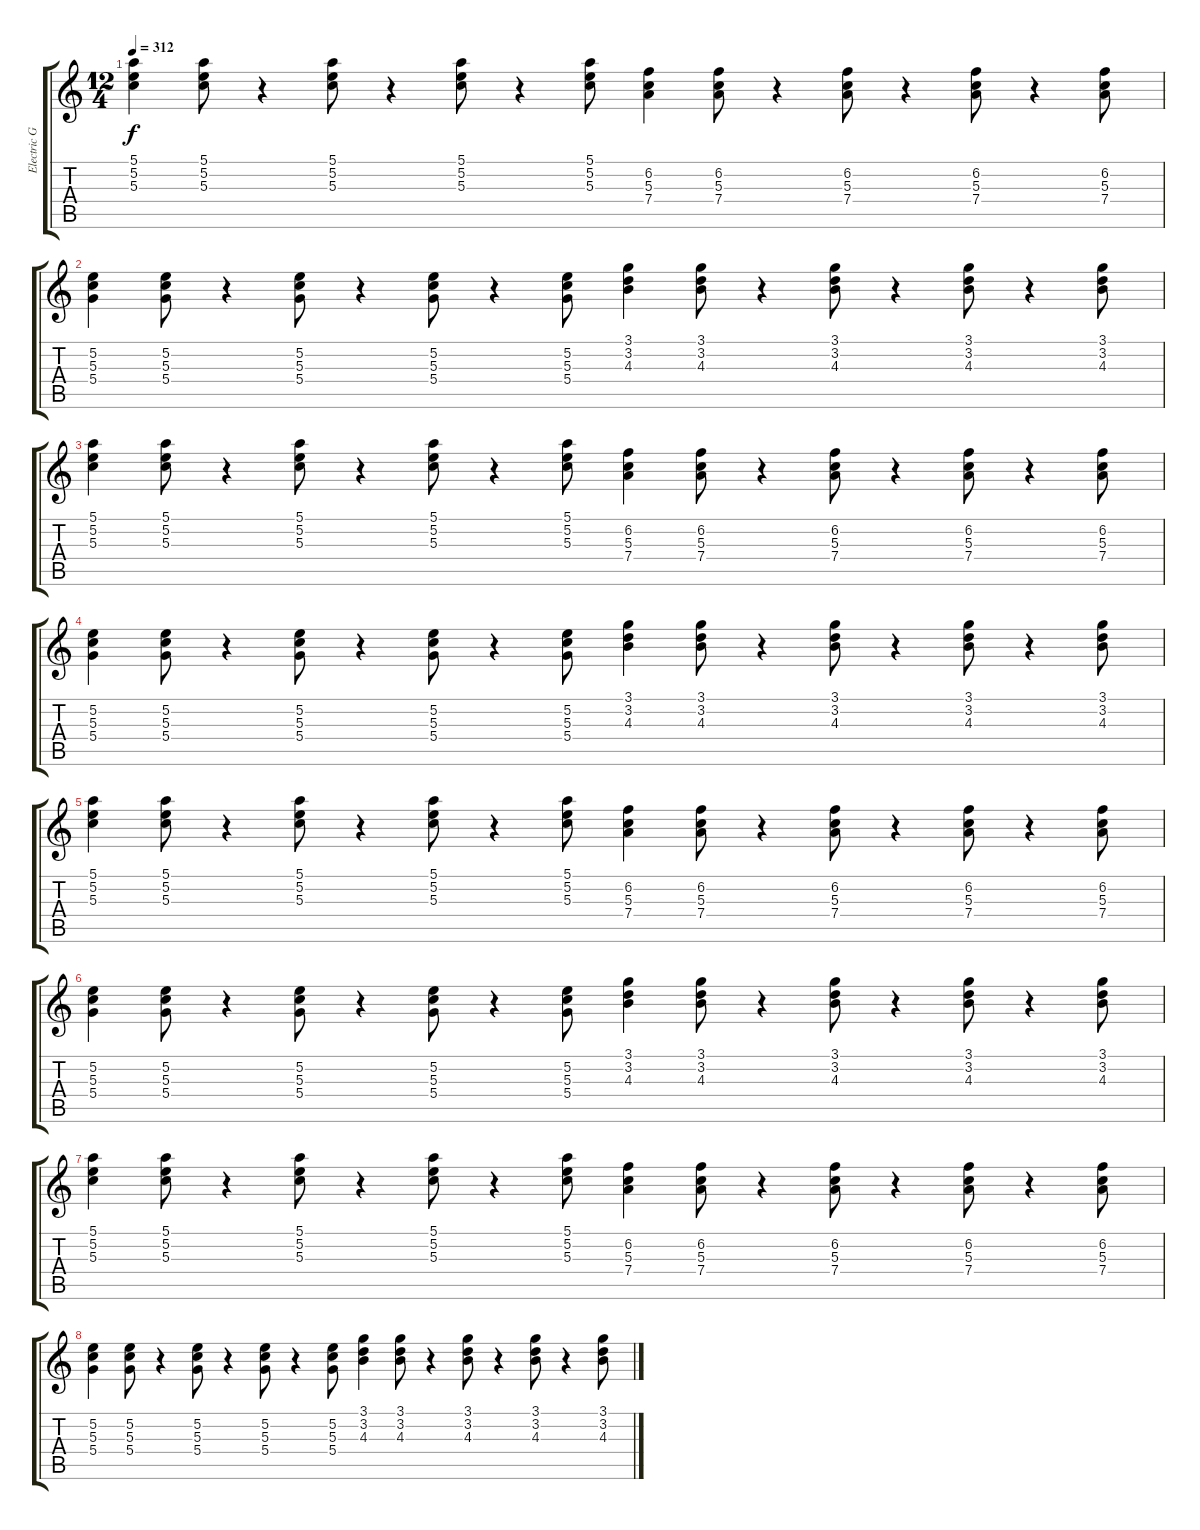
\track ("Electric Guitar" "Electric G") {instrument electricguitarclean}
\staff {score tabs}
\tuning (E4 B3 G3 D3 A2 E2) {hide}
\ts (12 4)
\tempo 312
\clef g2
\ks c
(5.1 5.2 5.3).4{dy f} (5.1 5.2 5.3).8 r.4 (5.1 5.2 5.3).8 r.4 (5.1 5.2 5.3).8 r.4 (5.1 5.2 5.3).8 (6.2 5.3 7.4).4 (6.2 5.3 7.4).8 r.4 (6.2 5.3 7.4).8 r.4 (6.2 5.3 7.4).8 r.4 (6.2 5.3 7.4).8 |
(5.2 5.3 5.4).4 (5.2 5.3 5.4).8 r.4 (5.2 5.3 5.4).8 r.4 (5.2 5.3 5.4).8 r.4 (5.2 5.3 5.4).8 (3.1 3.2 4.3).4 (3.1 3.2 4.3).8 r.4 (3.1 3.2 4.3).8 r.4 (3.1 3.2 4.3).8 r.4 (3.1 3.2 4.3).8 |
(5.1 5.2 5.3).4 (5.1 5.2 5.3).8 r.4 (5.1 5.2 5.3).8 r.4 (5.1 5.2 5.3).8 r.4 (5.1 5.2 5.3).8 (6.2 5.3 7.4).4 (6.2 5.3 7.4).8 r.4 (6.2 5.3 7.4).8 r.4 (6.2 5.3 7.4).8 r.4 (6.2 5.3 7.4).8 |
(5.2 5.3 5.4).4 (5.2 5.3 5.4).8 r.4 (5.2 5.3 5.4).8 r.4 (5.2 5.3 5.4).8 r.4 (5.2 5.3 5.4).8 (3.1 3.2 4.3).4 (3.1 3.2 4.3).8 r.4 (3.1 3.2 4.3).8 r.4 (3.1 3.2 4.3).8 r.4 (3.1 3.2 4.3).8 |
(5.1 5.2 5.3).4 (5.1 5.2 5.3).8 r.4 (5.1 5.2 5.3).8 r.4 (5.1 5.2 5.3).8 r.4 (5.1 5.2 5.3).8 (6.2 5.3 7.4).4 (6.2 5.3 7.4).8 r.4 (6.2 5.3 7.4).8 r.4 (6.2 5.3 7.4).8 r.4 (6.2 5.3 7.4).8 |
(5.2 5.3 5.4).4 (5.2 5.3 5.4).8 r.4 (5.2 5.3 5.4).8 r.4 (5.2 5.3 5.4).8 r.4 (5.2 5.3 5.4).8 (3.1 3.2 4.3).4 (3.1 3.2 4.3).8 r.4 (3.1 3.2 4.3).8 r.4 (3.1 3.2 4.3).8 r.4 (3.1 3.2 4.3).8 |
(5.1 5.2 5.3).4 (5.1 5.2 5.3).8 r.4 (5.1 5.2 5.3).8 r.4 (5.1 5.2 5.3).8 r.4 (5.1 5.2 5.3).8 (6.2 5.3 7.4).4 (6.2 5.3 7.4).8 r.4 (6.2 5.3 7.4).8 r.4 (6.2 5.3 7.4).8 r.4 (6.2 5.3 7.4).8 |
(5.2 5.3 5.4).4 (5.2 5.3 5.4).8 r.4 (5.2 5.3 5.4).8 r.4 (5.2 5.3 5.4).8 r.4 (5.2 5.3 5.4).8 (3.1 3.2 4.3).4 (3.1 3.2 4.3).8 r.4 (3.1 3.2 4.3).8 r.4 (3.1 3.2 4.3).8 r.4 (3.1 3.2 4.3).8
